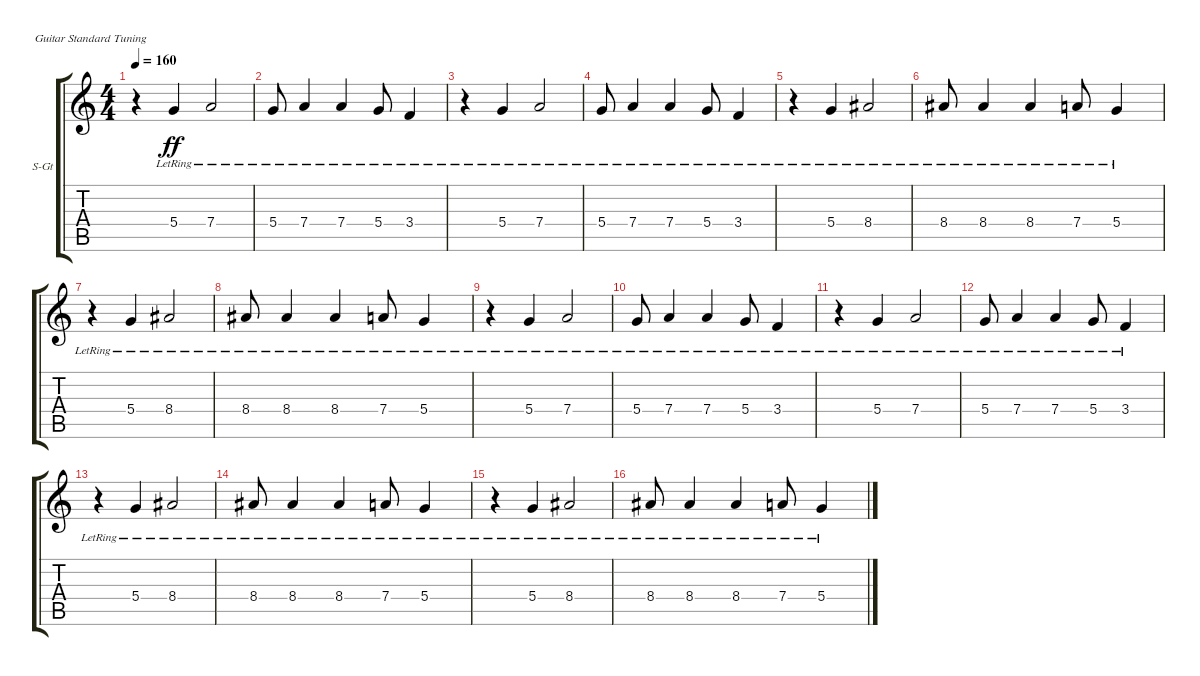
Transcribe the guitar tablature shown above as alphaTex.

\defaultSystemsLayout 4
\bracketExtendMode groupsimilarinstruments
\firstSystemTrackNameOrientation horizontal
\otherSystemsTrackNameOrientation horizontal
\track ("Guitar 2" "S-Gt") {instrument acousticguitarsteel}
\staff {score tabs}
\tuning (E4 B3 G3 D3 A2 E2)
\ts (4 4)
\tempo 160
\clef g2
\scale
0.333333
\ks c
r.4{dy f} 5.4{lr}.4{dy ff} 7.4{lr}.2 |
\scale
0.333333 5.4{lr}.8 7.4{lr}.4 7.4{lr}.4 5.4{lr}.8 3.4{lr}.4 |
\scale
0.333333 r.4 5.4{lr}.4 7.4{lr}.2 |
\scale
0.333333 5.4{lr}.8 7.4{lr}.4 7.4{lr}.4 5.4{lr}.8 3.4{lr}.4 |
\scale
0.333333 r.4 5.4{lr}.4 8.4{lr}.2 |
\scale
0.333333 8.4{lr}.8 8.4{lr}.4 8.4{lr}.4 7.4{lr}.8 5.4{lr}.4 |
\scale
0.333333 r.4 5.4{lr}.4 8.4{lr}.2 |
\scale
0.333333 8.4{lr}.8 8.4{lr}.4 8.4{lr}.4 7.4{lr}.8 5.4{lr}.4 |
\scale
0.333333 r.4 5.4{lr}.4 7.4{lr}.2 |
\scale
0.333333 5.4{lr}.8 7.4{lr}.4 7.4{lr}.4 5.4{lr}.8 3.4{lr}.4 |
\scale
0.333333 r.4 5.4{lr}.4 7.4{lr}.2 |
\scale
0.333333 5.4{lr}.8 7.4{lr}.4 7.4{lr}.4 5.4{lr}.8 3.4{lr}.4 |
\scale
0.333333 r.4 5.4{lr}.4 8.4{lr}.2 |
\scale
0.333333 8.4{lr}.8 8.4{lr}.4 8.4{lr}.4 7.4{lr}.8 5.4{lr}.4 |
r.4 5.4{lr}.4 8.4{lr}.2 |
8.4{lr}.8 8.4{lr}.4 8.4{lr}.4 7.4{lr}.8 5.4{lr}.4
